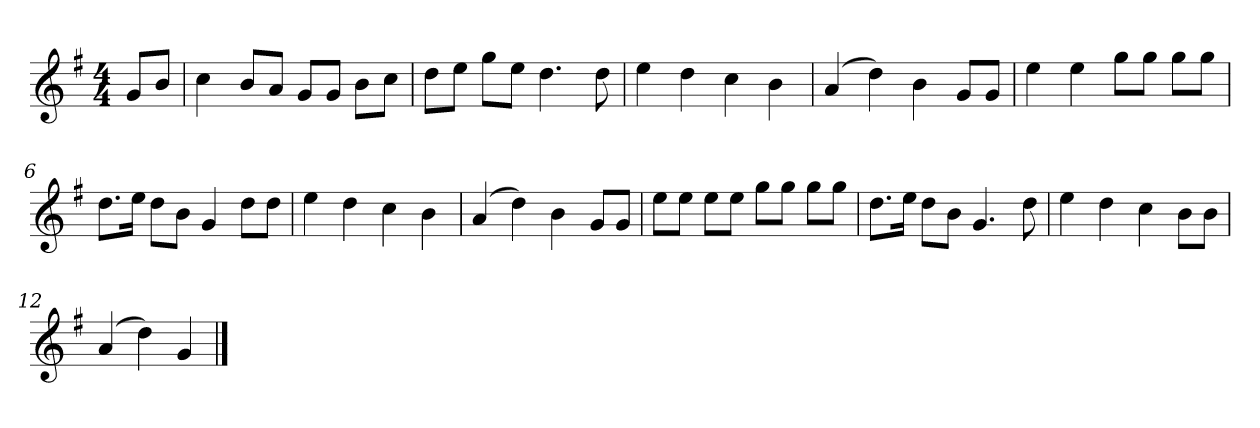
**kern
*part1
*staff1
*k[f#]
*M4/4
*MM120
=
8gL
8bJ
=1
4cc
8bL
8aJ
8gL
8gJ
8bL
8ccJ
=2
8ddL
8eeJ
8ggL
8eeJ
4.dd
8dd
=3
4ee
4dd
4cc
4b
=4
(4a
4dd)
4b
8gL
8gJ
=5
4ee
4ee
8ggL
8ggJ
8ggL
8ggJ
=6
8.ddL
16eeJk
8ddL
8bJ
4g
8ddL
8ddJ
=7
4ee
4dd
4cc
4b
=8
(4a
4dd)
4b
8gL
8gJ
=9
8eeL
8eeJ
8eeL
8eeJ
8ggL
8ggJ
8ggL
8ggJ
=10
8.ddL
16eeJk
8ddL
8bJ
4.g
8dd
=11
4ee
4dd
4cc
8bL
8bJ
=12
(4a
4dd)
4g
==
*-
